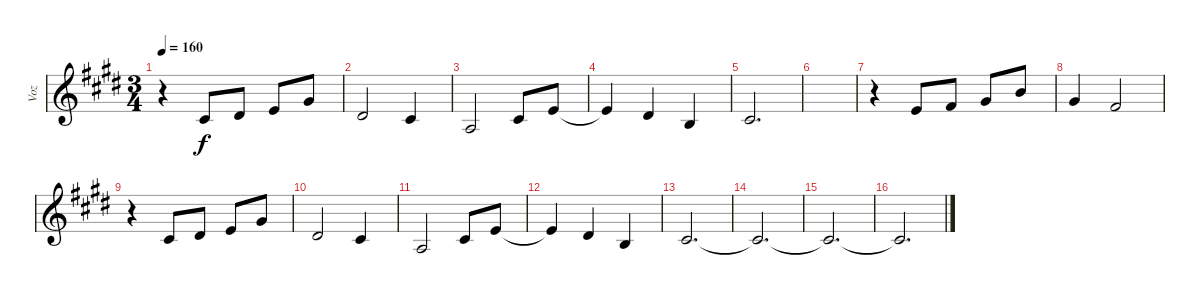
\track ("Voz" "Voz") {instrument cello}
\staff {score}
\tuning (E4 B3 G3 D3 A2 E2) {hide}
\ts (3 4)
\tempo 160
\clef g2
\ks c#minor
r.4{dy f} 2.2.8 4.2.8 5.2.8 4.1.8 |
4.2.2 2.2.4 |
2.3.2 2.2.8 5.2.8 |
5.2{t}.4 4.2.4 4.3.4 |
2.2.2{d} |
|
r.4 5.2.8{volume 16} 7.2.8 4.1.8 7.1.8 |
4.1.4 7.2.2 |
r.4 2.2.8 4.2.8 5.2.8 4.1.8 |
4.2.2 2.2.4 |
2.3.2 2.2.8 5.2.8 |
5.2{t}.4 4.2.4 4.3.4 |
2.2.2{d} |
2.2{t}.2{d} |
2.2{t}.2{d} |
2.2{t}.2{d}
